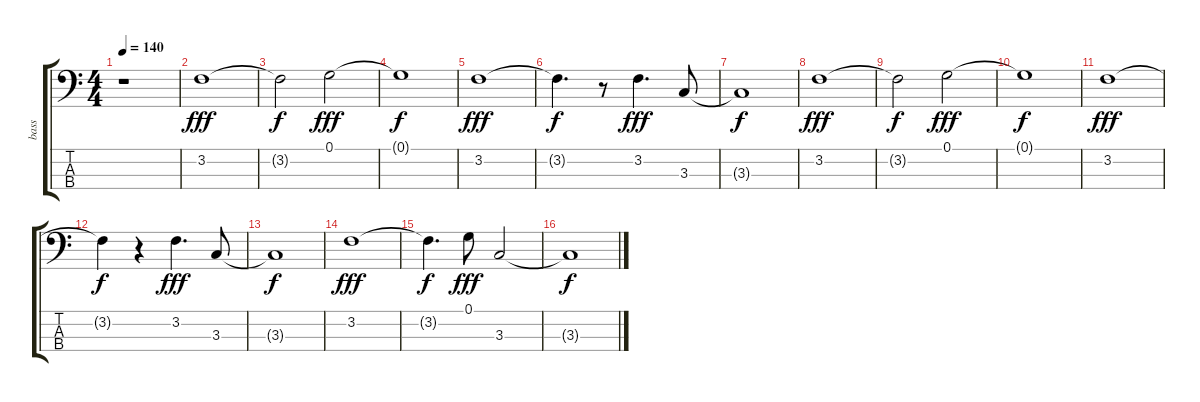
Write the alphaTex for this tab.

\track ("bass " "bass ") {instrument electricbasspick}
\staff {score tabs}
\tuning (G2 D2 A1 E1) {hide}
\ts (4 4)
\tempo 140
\clef f4
\ks c
r.1{dy fff instrument electricbasspick} |
3.2.1 |
3.2{t}.2{dy f} 0.1.2{dy fff} |
0.1{t}.1{dy f} |
3.2.1{dy fff} |
3.2{t}.4{d dy f} r.8 3.2.4{d dy fff} 3.3.8 |
3.3{t}.1{dy f} |
3.2.1{dy fff} |
3.2{t}.2{dy f} 0.1.2{dy fff} |
0.1{t}.1{dy f} |
3.2.1{dy fff} |
3.2{t}.4{dy f} r.4 3.2.4{d dy fff} 3.3.8 |
3.3{t}.1{dy f} |
3.2.1{dy fff} |
3.2{t}.4{d dy f} 0.1.8{dy fff} 3.3.2 |
3.3{t}.1{dy f}
